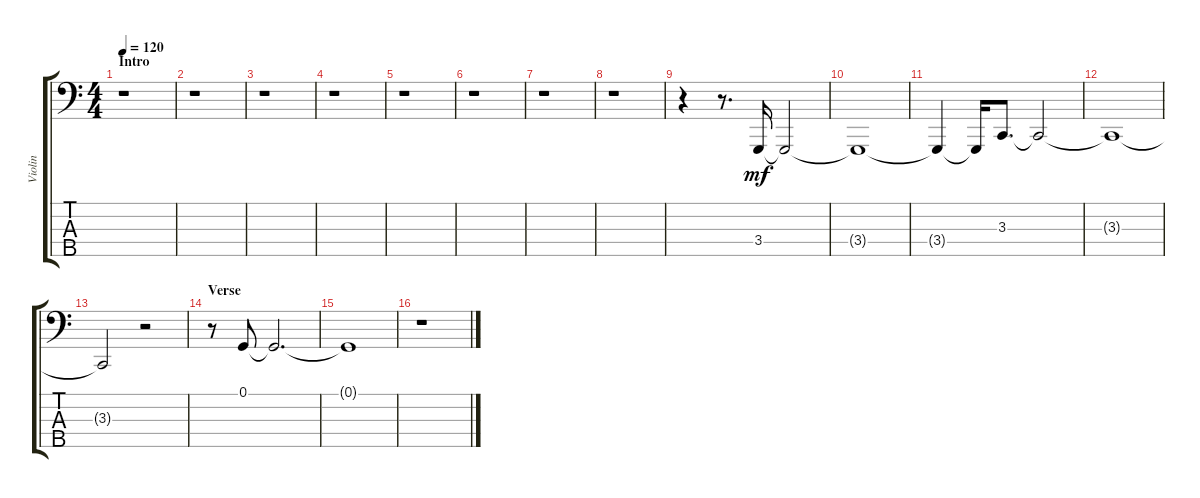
\track ("Violin" "Violin") {instrument stringensemble2}
\staff {score tabs}
\tuning (G2 D2 A1 E1 B0) {hide}
\ts (4 4)
\section ("" "Intro")
\tempo 120
\clef f4
\ks aminor
r.1{dy mf instrument stringensemble2} |
r.1 |
r.1 |
r.1 |
r.1 |
r.1 |
r.1 |
r.1 |
r.4 r.8{d} 3.4.16 3.4{t}.2 |
3.4{t}.1 |
3.4{t}.4 3.4{t}.16 3.3.8{d} 3.3{t}.2 |
3.3{t}.1 |
3.3{t}.2 r.2 |
\section ("" "Verse")
r.8 0.1.8 0.1{t}.2{d} |
0.1{t}.1 |
r.1
